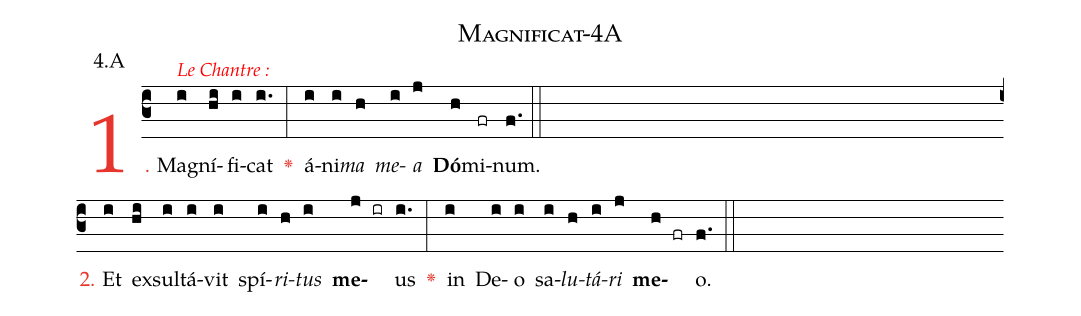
name: Magnificat-4A;
annotation: 4.A;
%%
(c3)<c>1.</c> Ma<alt>{\textcolor{red}{Le Chantre :}}</alt>(i)gní(hi)fi(i)cat(i.) <c><v>\greheightstar</v></c>(:) á(i)ni(i)<i>ma</i>(h) <i>me</i>(i)<i>a</i>(j) <b>Dó</b>(h)mi(fr)num.(f.) (::) (Z)
<c>2.</c> Et(i) ex(hi)sul(i)tá(i)vit(i) spí(i)<i>ri</i>(h)<i>tus</i>(i) <b>me</b>(j ir)us(i.) <c><v>\greheightstar</v></c>(:) in(i) De(i)o(i) sa(i)<i>lu</i>(h)<i>tá</i>(i)<i>ri</i>(j) <b>me</b>(h fr)o.(f.) (::)


%E(i) u(h) o(i) u(j) a(h) e.(f.) (::)
